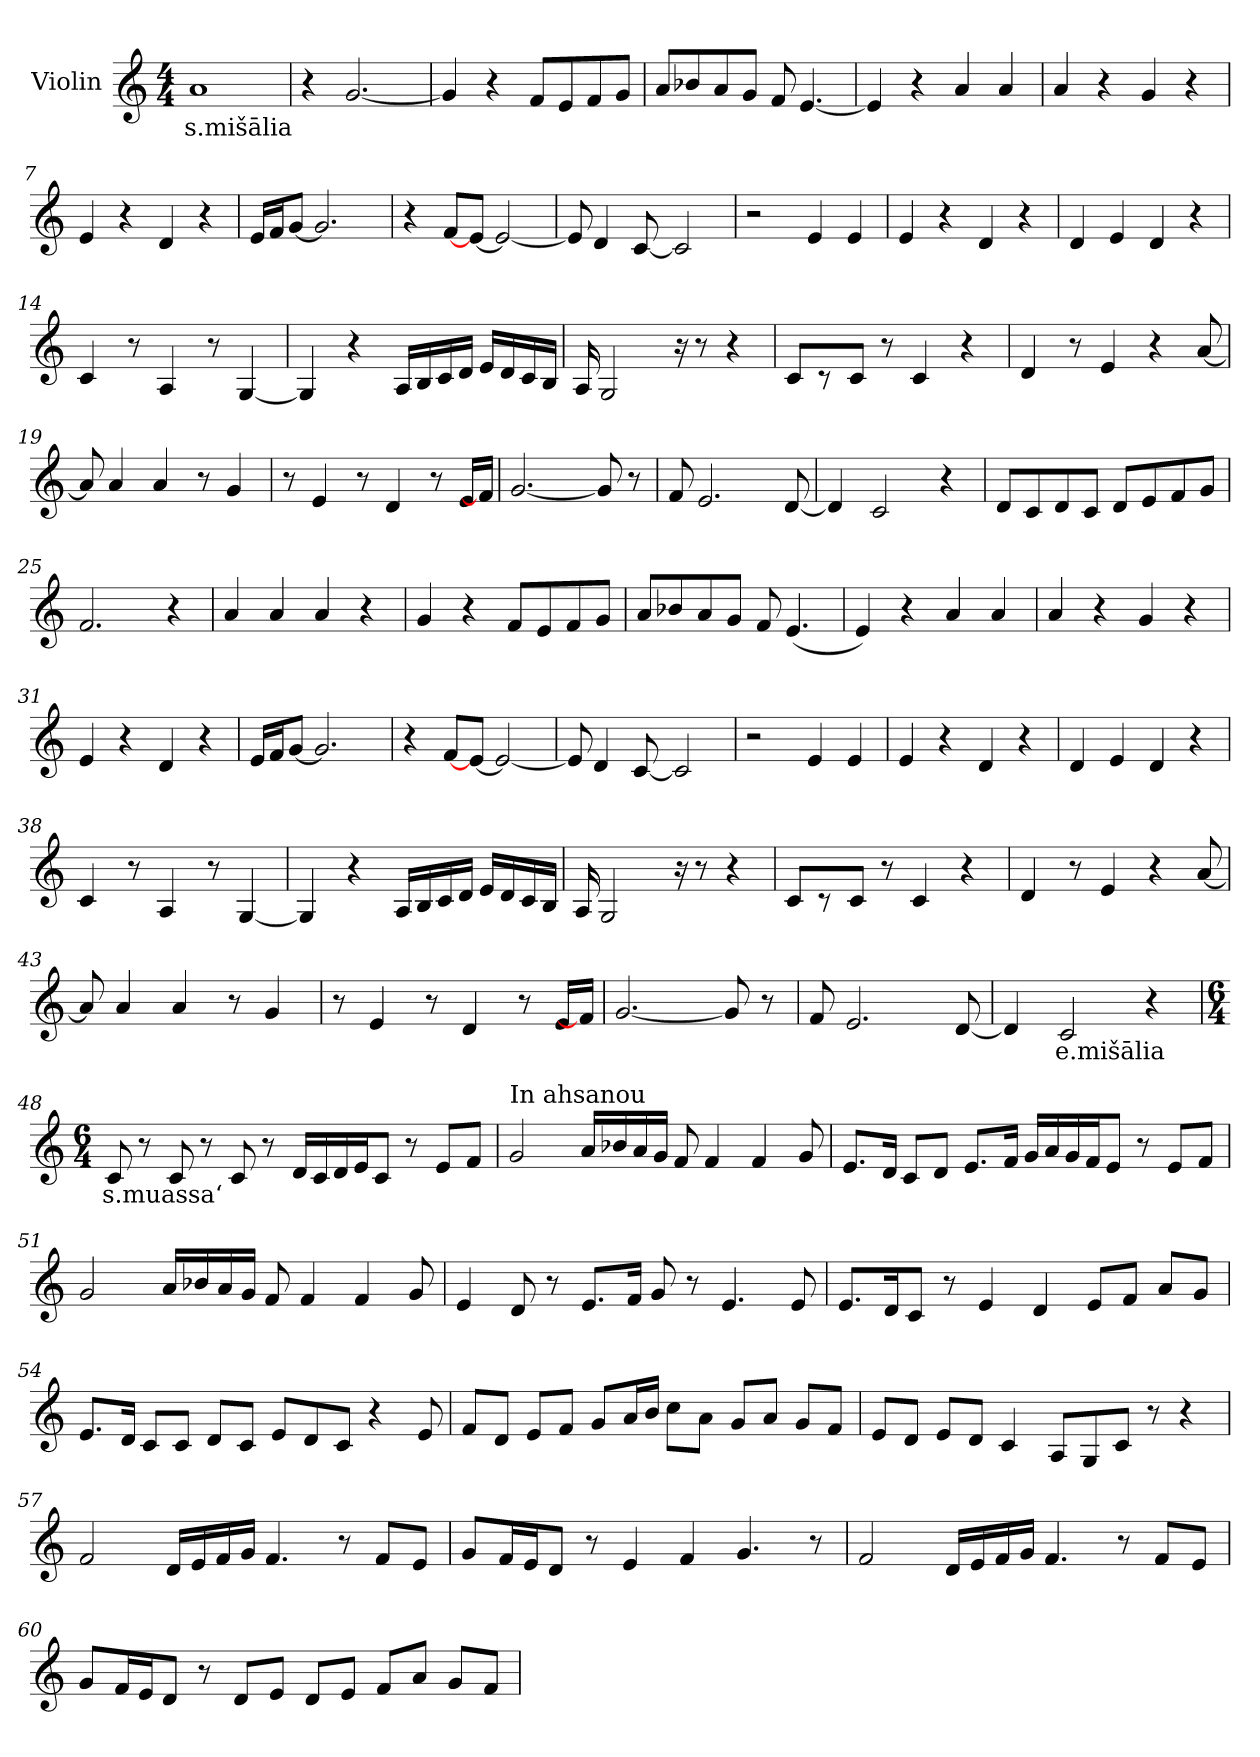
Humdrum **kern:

**kern	**text
*part1	*part1
*staff1	*staff1
*I"Violin	*
*clefG2	*
*k[]	*
*M4/4	*
*MM65	*
=1	=1
!	!LO:LY:b
1a	s.mišālia
=2	=2
4r	.
[2.g/	.
=3	=3
4g/]	.
4r	.
8f/L	.
8e/	.
8f/	.
8g/J	.
=4	=4
8a/L	.
8b-X/	.
8a/	.
8g/J	.
8f/	.
[4.e/	.
=5	=5
4e/]	.
4r	.
4a/	.
4a/	.
!!LO:LB:g=z
=6	=6
4a/	.
4r	.
4g/	.
4r	.
=7	=7
4e/	.
4r	.
4d/	.
4r	.
=8	=8
16e/LL	.
16f/J	.
[8g/J	.
2.g/]	.
=9	=9
4r	.
[8f/L	.
[8e/J	.
2e/_	.
=10	=10
8e/]	.
4d/	.
[8c/	.
2c/]	.
!!LO:LB:g=z
=11	=11
2r	.
4e/	.
4e/	.
=12	=12
4e/	.
4r	.
4d/	.
4r	.
=13	=13
4d/	.
4e/	.
4d/	.
4r	.
=14	=14
4c/	.
8r	.
4A/	.
8r	.
[4G/	.
=15	=15
4G/]	.
4r	.
16A/LL	.
16B/	.
16c/	.
16d/JJ	.
16e/LL	.
16d/	.
16c/	.
16B/JJ	.
!!LO:LB:g=z
=16	=16
16A/	.
2G/	.
16r	.
8r	.
4r	.
=17	=17
8c/L	.
8r	.
8c/J	.
8r	.
4c/	.
4r	.
=18	=18
4d/	.
8r	.
4e/	.
4r	.
[8a/	.
=19	=19
8a/]	.
4a/	.
4a/	.
8r	.
4g/	.
=20	=20
8r	.
4e/	.
8r	.
4d/	.
8r	.
16e/LL	.
16f/JJ]	.
!!LO:LB:g=z
=21	=21
[2.g/	.
8g/]	.
8r	.
=22	=22
8f/	.
2.e/	.
[8d/	.
=23	=23
4d/]	.
2c/	.
4r	.
=24	=24
8d/L	.
8c/	.
8d/	.
8c/J	.
8d/L	.
8e/	.
8f/	.
8g/J	.
=25	=25
2.f/	.
4r	.
=26	=26
4a/	.
4a/	.
4a/	.
4r	.
!!LO:LB:g=z
=27	=27
4g/	.
4r	.
8f/L	.
8e/	.
8f/	.
8g/J	.
=28	=28
8a/L	.
8b-X/	.
8a/	.
8g/J	.
8f/	.
(<4.e/	.
=29	=29
4e/)	.
4r	.
4a/	.
4a/	.
=30	=30
4a/	.
4r	.
4g/	.
4r	.
=31	=31
4e/	.
4r	.
4d/	.
4r	.
!!LO:LB:g=z
=32	=32
16e/LL	.
16f/J	.
[8g/J	.
2.g/]	.
=33	=33
4r	.
[8f/L	.
[8e/J	.
2e/_	.
=34	=34
8e/]	.
4d/	.
[8c/	.
2c/]	.
=35	=35
2r	.
4e/	.
4e/	.
=36	=36
4e/	.
4r	.
4d/	.
4r	.
!!LO:PB:g=z
=37	=37
4d/	.
4e/	.
4d/	.
4r	.
=38	=38
4c/	.
8r	.
4A/	.
8r	.
[4G/	.
=39	=39
4G/]	.
4r	.
16A/LL	.
16B/	.
16c/	.
16d/JJ	.
16e/LL	.
16d/	.
16c/	.
16B/JJ	.
=40	=40
16A/	.
2G/	.
16r	.
8r	.
4r	.
=41	=41
8c/L	.
8r	.
8c/J	.
8r	.
4c/	.
4r	.
!!LO:PB:g=z
=42	=42
4d/	.
8r	.
4e/	.
4r	.
[8a/	.
=43	=43
8a/]	.
4a/	.
4a/	.
8r	.
4g/	.
=44	=44
8r	.
4e/	.
8r	.
4d/	.
8r	.
16e/LL	.
16f/JJ]	.
=45	=45
[2.g/	.
8g/]	.
8r	.
=46	=46
8f/	.
2.e/	.
[8d/	.
!!LO:LB:g=z
=47	=47
4d/]	.
!	!LO:LY:b
2c/	e.mišālia
4r	.
=48	=48
*M6/4	*
*MM60	*
!	!LO:LY:b
8c/	s.muassa‘
8r	.
8c/	.
8r	.
8c/	.
8r	.
16d/LL	.
16c/	.
16d/	.
16e/J	.
8c/J	.
8r	.
8e/L	.
8f/J	.
=49	=49
!LO:TX:a:t=In ahsanou	!
2g/	.
16a/LL	.
16b-X/	.
16a/	.
16g/JJ	.
8f/	.
4f/	.
4f/	.
8g/	.
!!LO:LB:g=z
=50	=50
8.e/L	.
16d/Jk	.
8c/L	.
8d/J	.
8.e/L	.
16f/Jk	.
16g/LL	.
16a/	.
16g/	.
16f/J	.
8e/J	.
8r	.
8e/L	.
8f/J	.
=51	=51
2g/	.
16a/LL	.
16b-X/	.
16a/	.
16g/JJ	.
8f/	.
4f/	.
4f/	.
8g/	.
=52	=52
4e/	.
8d/	.
8r	.
8.e/L	.
16f/Jk	.
8g/	.
8r	.
4.e/	.
8e/	.
!!LO:LB:g=z
=53	=53
8.e/L	.
16d/K	.
8c/J	.
8r	.
4e/	.
4d/	.
8e/L	.
8f/J	.
8a/L	.
8g/J	.
=54	=54
8.e/L	.
16d/Jk	.
8c/L	.
8c/J	.
8d/L	.
8c/J	.
8e/L	.
8d/	.
8c/J	.
4r	.
8e/	.
=55	=55
8f/L	.
8d/J	.
8e/L	.
8f/J	.
8g/L	.
16a/L	.
16b/JJ	.
8cc\L	.
8a\J	.
8g/L	.
8a/J	.
8g/L	.
8f/J	.
!!LO:LB:g=z
=56	=56
8e/L	.
8d/J	.
8e/L	.
8d/J	.
4c/	.
8A/L	.
8G/	.
8c/J	.
8r	.
4r	.
=57	=57
2f/	.
16d/LL	.
16e/	.
16f/	.
16g/JJ	.
4.f/	.
8r	.
8f/L	.
8e/J	.
=58	=58
8g/L	.
16f/L	.
16e/J	.
8d/J	.
8r	.
4e/	.
4f/	.
4.g/	.
8r	.
!!LO:LB:g=z
=59	=59
2f/	.
16d/LL	.
16e/	.
16f/	.
16g/JJ	.
4.f/	.
8r	.
8f/L	.
8e/J	.
=60	=60
8g/L	.
16f/L	.
16e/J	.
8d/J	.
8r	.
8d/L	.
8e/J	.
8d/L	.
8e/J	.
8f/L	.
8a/J	.
8g/L	.
8f/J	.
=	=
*-	*-
